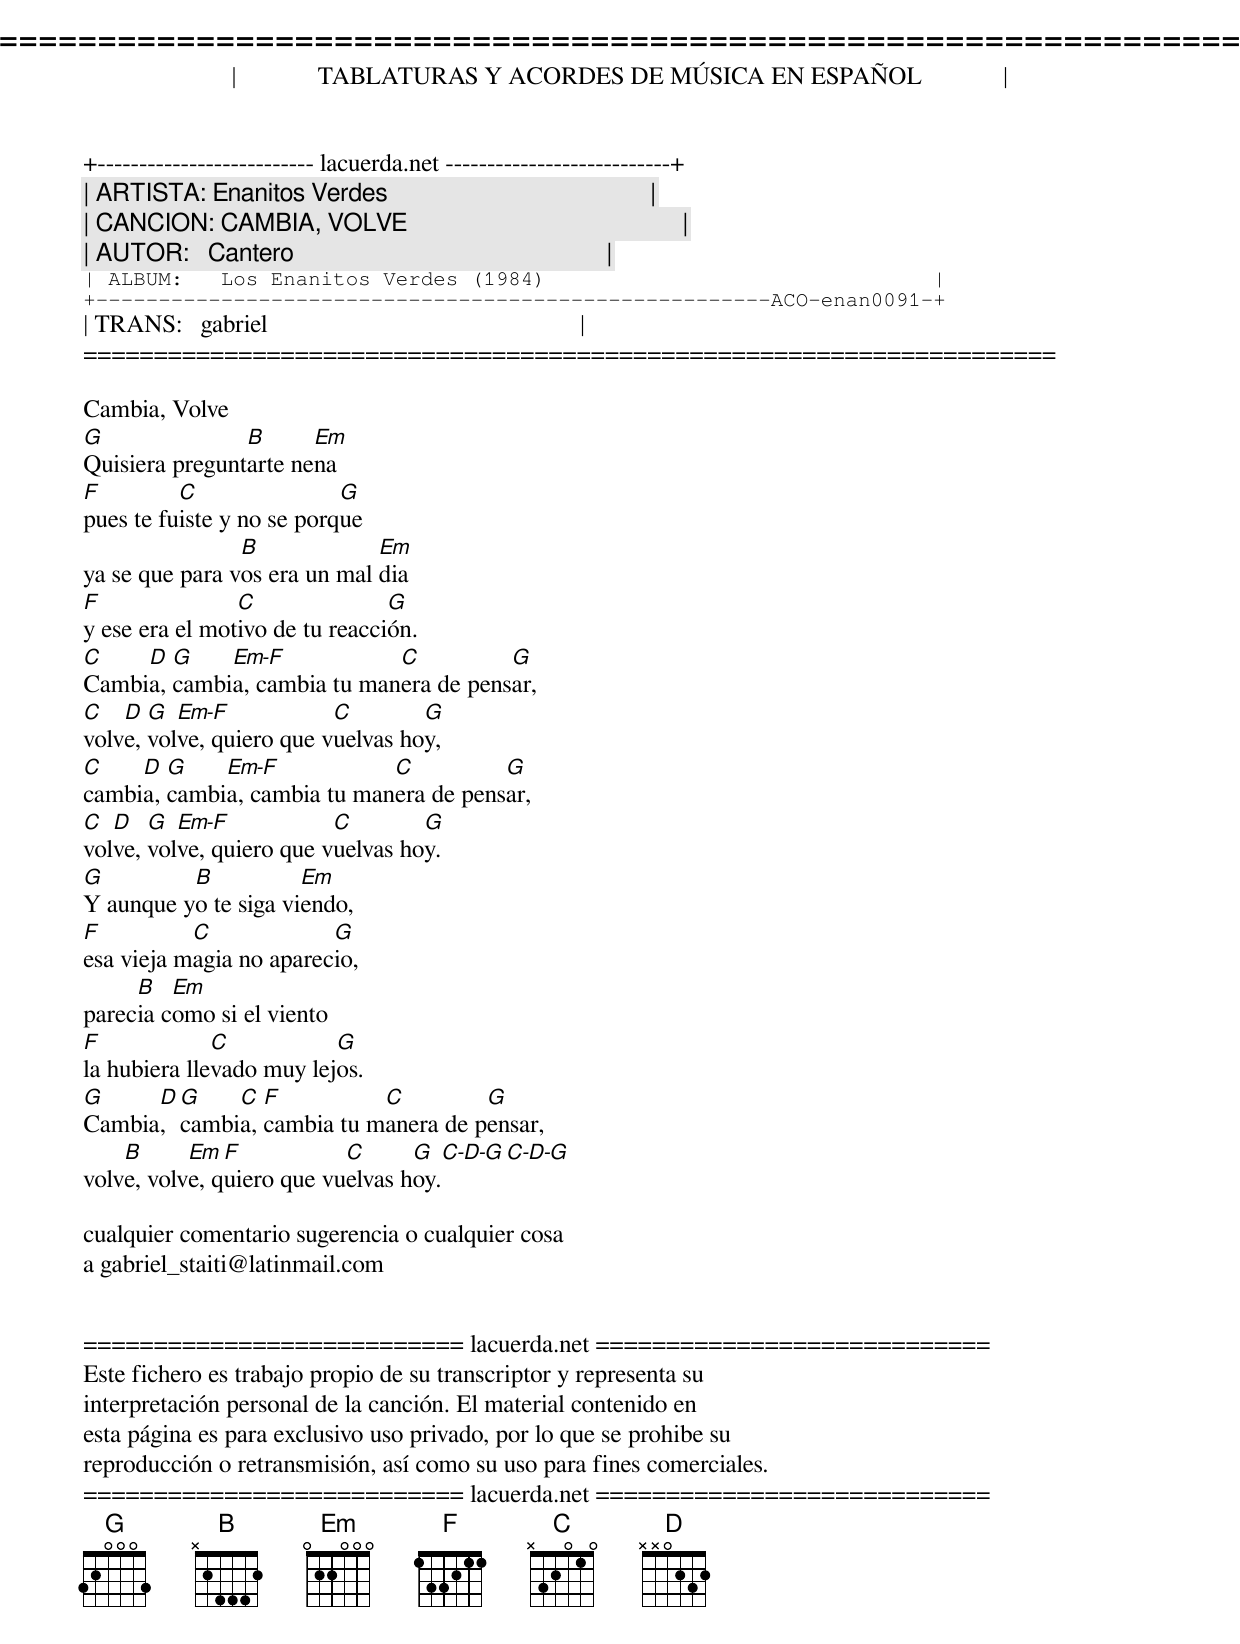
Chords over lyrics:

=====================================================================
|             TABLATURAS Y ACORDES DE MÚSICA EN ESPAÑOL             |
+-------------------------- lacuerda.net ---------------------------+
| ARTISTA: Enanitos Verdes                                          |
| CANCION: CAMBIA, VOLVE                                            |
| AUTOR:   Cantero                                                  |
| ALBUM:   Los Enanitos Verdes (1984)                               |
+------------------------------------------------------ACO-enan0091-+
| TRANS:   gabriel                                                  |
=====================================================================

Cambia, Volve
G               B      Em
Quisiera preguntarte nena
F         C                G
pues te fuiste y no se porque
                B             Em
ya se que para vos era un mal dia
F               C               G
y ese era el motivo de tu reacción.
C    D  G    Em-F            C          G
Cambia, cambia, cambia tu manera de pensar,
C   D  G  Em-F            C        G
volve, volve, quiero que vuelvas hoy,
C    D  G    Em-F            C          G
cambia, cambia, cambia tu manera de pensar,
C  D   G  Em-F            C        G
volve, volve, quiero que vuelvas hoy.
G         B           Em
Y aunque yo te siga viendo,
F          C             G
esa vieja magia no aparecio,
     B   Em
parecia como si el viento
F             C           G
la hubiera llevado muy lejos.
G     D G    C  F          C         G
Cambia, cambia, cambia tu manera de pensar,
    B      Em  F           C      G        C-D-G    C-D-G
volve, volve, quiero que vuelvas hoy.

cualquier comentario sugerencia o cualquier cosa
a gabriel_staiti@latinmail.com


=========================== lacuerda.net ============================
Este fichero es trabajo propio de su transcriptor y representa su
interpretación personal de la canción. El material contenido en
esta página es para exclusivo uso privado, por lo que se prohibe su
reproducción o retransmisión, así como su uso para fines comerciales.
=========================== lacuerda.net ============================
